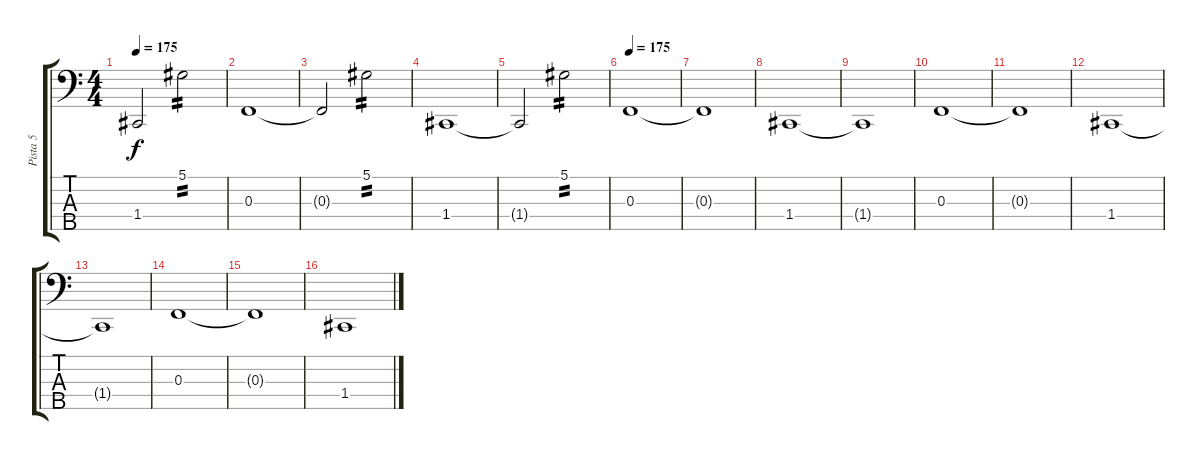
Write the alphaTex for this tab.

\track ("Pista 5" "Pista 5") {instrument electricbasspick}
\staff {score tabs}
\tuning (Eb2 Bb1 F1 C1 G0) {hide}
\ts (4 4)
\tempo 175
\clef f4
\ks c
1.4{t}.2{dy f} 5.1.2{tp 2} |
0.3.1 |
0.3{t}.2 5.1.2{tp 2} |
1.4.1 |
1.4{t}.2 5.1.2{tp 2} |
\tempo 175
0.3.1 |
0.3{t}.1 |
1.4.1 |
1.4{t}.1 |
0.3.1 |
0.3{t}.1 |
1.4.1 |
1.4{t}.1 |
0.3.1 |
0.3{t}.1 |
1.4.1
